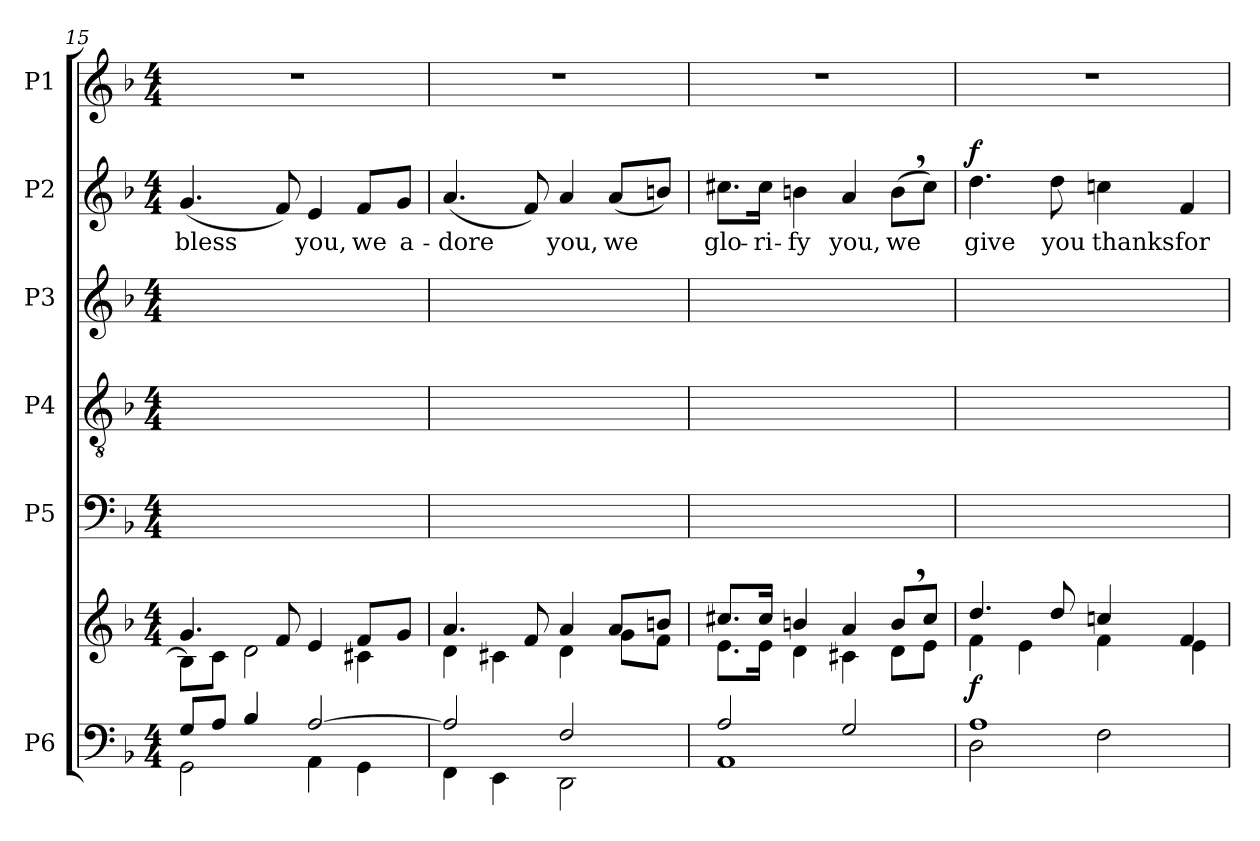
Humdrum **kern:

**kern	**kern	**dynam	**kern	**text	**kern	**kern	**kern	**text	**dynam	**kern
*part6	*part6	*part6	*part5	*part5	*part4	*part3	*part2	*part2	*part2	*part1
*staff7	*staff6	*staff6/7	*staff5	*staff5	*staff4	*staff3	*staff2	*staff2	*staff2	*staff1
*I"P6	*	*	*I"P5	*	*I"P4	*I"P3	*I"P2	*	*	*I"P1
*clefF4	*clefG2	*	*clefF4	*	*clefGv2	*clefG2	*clefG2	*	*	*clefG2
*	*	*	*	*	*ITrd7c12	*	*	*	*	*
*k[b-]	*k[b-]	*	*k[b-]	*	*k[b-]	*k[b-]	*k[b-]	*	*	*k[b-]
*d:	*d:	*	*d:	*	*d:	*d:	*d:	*	*	*d:
*M4/4	*M4/4	*	*M4/4	*	*M4/4	*M4/4	*M4/4	*	*	*M4/4
=15	=15	=15	=15	=15	=15	=15	=15	=15	=15	=15
*^	*^	*	*	*	*	*	*	*	*	*
!	!	!	!	!	!	!LO:LY:b:color=#000000	!	!	!	!	!	!
!	!	!	!	!	!	!	!	!	!	!LO:LY:b:color=#000000	!	!
8Gi/L	2GGi\	4.gi/	8B-i\L]	.	(4.Gi\yy	bless	1ryy	1ryy	(4.gi/	bless	.	1r
8Ai/J	.	.	8ci\J	.	.	.	.	.	.	.	.	.
4B-i/	.	.	2di\	.	.	.	.	.	.	.	.	.
.	.	8fi/	.	.	8Fi\yy)	.	.	.	8fi/)	.	.	.
!	!	!	!	!	!	!LO:LY:b:color=#000000	!	!	!	!	!	!
!	!	!	!	!	!	!	!	!	!	!LO:LY:b:color=#000000	!	!
[>2Ai/	4AAi\	4ei/	.	.	4Ei\yy	you,	.	.	4ei/	you,	.	.
!	!	!	!	!	!	!LO:LY:b:color=#000000	!	!	!	!	!	!
!	!	!	!	!	!	!	!	!	!	!LO:LY:b:color=#000000	!	!
.	4GGi\	8fi/L	4c#Xi\	.	8Fi\Lyy	we	.	.	8fi/L	we	.	.
!	!	!	!	!	!	!LO:LY:b:color=#000000	!	!	!	!	!	!
!	!	!	!	!	!	!	!	!	!	!LO:LY:b:color=#000000	!	!
.	.	8gi/J	.	.	8Gi\Jyy	a-	.	.	8gi/J	a-	.	.
=16	=16	=16	=16	=16	=16	=16	=16	=16	=16	=16	=16	=16
!	!	!	!	!	!	!LO:LY:b:color=#000000	!	!	!	!	!	!
!	!	!	!	!	!	!	!	!	!	!LO:LY:b:color=#000000	!	!
2Ai/]	4FFi\	4.ai/	4di\	.	(4.Ai\yy	-dore	1ryy	1ryy	(4.ai/	-dore	.	1r
.	4EEi\	.	4c#Xi\	.	.	.	.	.	.	.	.	.
.	.	8fi/	.	.	8Fi\yy)	.	.	.	8fi/)	.	.	.
!	!	!	!	!	!	!LO:LY:b:color=#000000	!	!	!	!	!	!
!	!	!	!	!	!	!	!	!	!	!LO:LY:b:color=#000000	!	!
2Fi/	2DDi\	4ai/	4di\	.	4Ai\yy	you,	.	.	4ai/	you,	.	.
!	!	!	!	!	!	!LO:LY:b:color=#000000	!	!	!	!	!	!
!	!	!	!	!	!	!	!	!	!	!LO:LY:b:color=#000000	!	!
.	.	8ai/L	8gi\L	.	(8Ai\Lyy	we	.	.	(8ai/L	we	.	.
.	.	8bni/J	8fi\J	.	8Bni\Jyy)	.	.	.	8bni/J)	.	.	.
!!LO:LB:g=z
=17	=17	=17	=17	=17	=17	=17	=17	=17	=17	=17	=17	=17
!	!	!	!	!	!	!LO:LY:b:color=#000000	!	!	!	!	!	!
!	!	!	!	!	!	!	!	!	!	!LO:LY:b:color=#000000	!	!
2Ai/	1AAi	8.cc#Xi/L	8.ei\L	.	8.c#Xi\Lyy	glo-	1ryy	1ryy	8.cc#Xi\L	glo-	.	1r
!	!	!	!	!	!	!LO:LY:b:color=#000000	!	!	!	!	!	!
!	!	!	!	!	!	!	!	!	!	!LO:LY:b:color=#000000	!	!
.	.	16cc#i/Jk	16ei\Jk	.	16c#i\Jkyy	-ri-	.	.	16cc#i\Jk	-ri-	.	.
!	!	!	!	!	!	!LO:LY:b:color=#000000	!	!	!	!	!	!
!	!	!	!	!	!	!	!	!	!	!LO:LY:b:color=#000000	!	!
.	.	4bni/	4di\	.	4Bni\yy	-fy	.	.	4bni\	-fy	.	.
!	!	!	!	!	!	!LO:LY:b:color=#000000	!	!	!	!	!	!
!	!	!	!	!	!	!	!	!	!	!LO:LY:b:color=#000000	!	!
2Gi/	.	4ai/	4c#Xi\	.	4Ai\yy	you,	.	.	4ai/	you,	.	.
!	!	!	!	!	!	!LO:LY:b:color=#000000	!	!	!	!	!	!
!	!	!	!	!	!	!	!	!	!	!LO:LY:b:color=#000000	!	!
.	.	8b,i/L	8di\L	.	(8B,i\Lyy	we	.	.	(8b,i\L	we	.	.
.	.	8cc#i/J	8ei\J	.	8c#i\Jyy)	.	.	.	8cc#i\J)	.	.	.
=18	=18	=18	=18	=18	=18	=18	=18	=18	=18	=18	=18	=18
!	!	!	!	!	!	!LO:LY:b:color=#000000	!	!	!	!	!	!
!	!	!	!	!	!	!	!	!	!	!LO:LY:b:color=#000000	!	!
1Ai	2Di\	4.ddi/	4fi\	f	4.di\yy	give	1ryy	1ryy	4.ddi\	give	f	1r
.	.	.	4ei\	.	.	.	.	.	.	.	.	.
!	!	!	!	!	!	!LO:LY:b:color=#000000	!	!	!	!	!	!
!	!	!	!	!	!	!	!	!	!	!LO:LY:b:color=#000000	!	!
.	.	8ddi/	.	.	8di\yy	you	.	.	8ddi\	you	.	.
!	!	!	!	!	!	!LO:LY:b:color=#000000	!	!	!	!	!	!
!	!	!	!	!	!	!	!	!	!	!LO:LY:b:color=#000000	!	!
.	2Fi\	4ccni/	4fi\	.	4ci\yy	thanks	.	.	4ccni\	thanks	.	.
!	!	!	!	!	!	!LO:LY:b:color=#000000	!	!	!	!	!	!
!	!	!	!	!	!	!	!	!	!	!LO:LY:b:color=#000000	!	!
.	.	4fi/	4ei\	.	4Fi\yy	for	.	.	4fi/	for	.	.
*v	*v	*	*	*	*	*	*	*	*	*	*	*
*	*v	*v	*	*	*	*	*	*	*	*	*
=	=	=	=	=	=	=	=	=	=	=
*-	*-	*-	*-	*-	*-	*-	*-	*-	*-	*-
